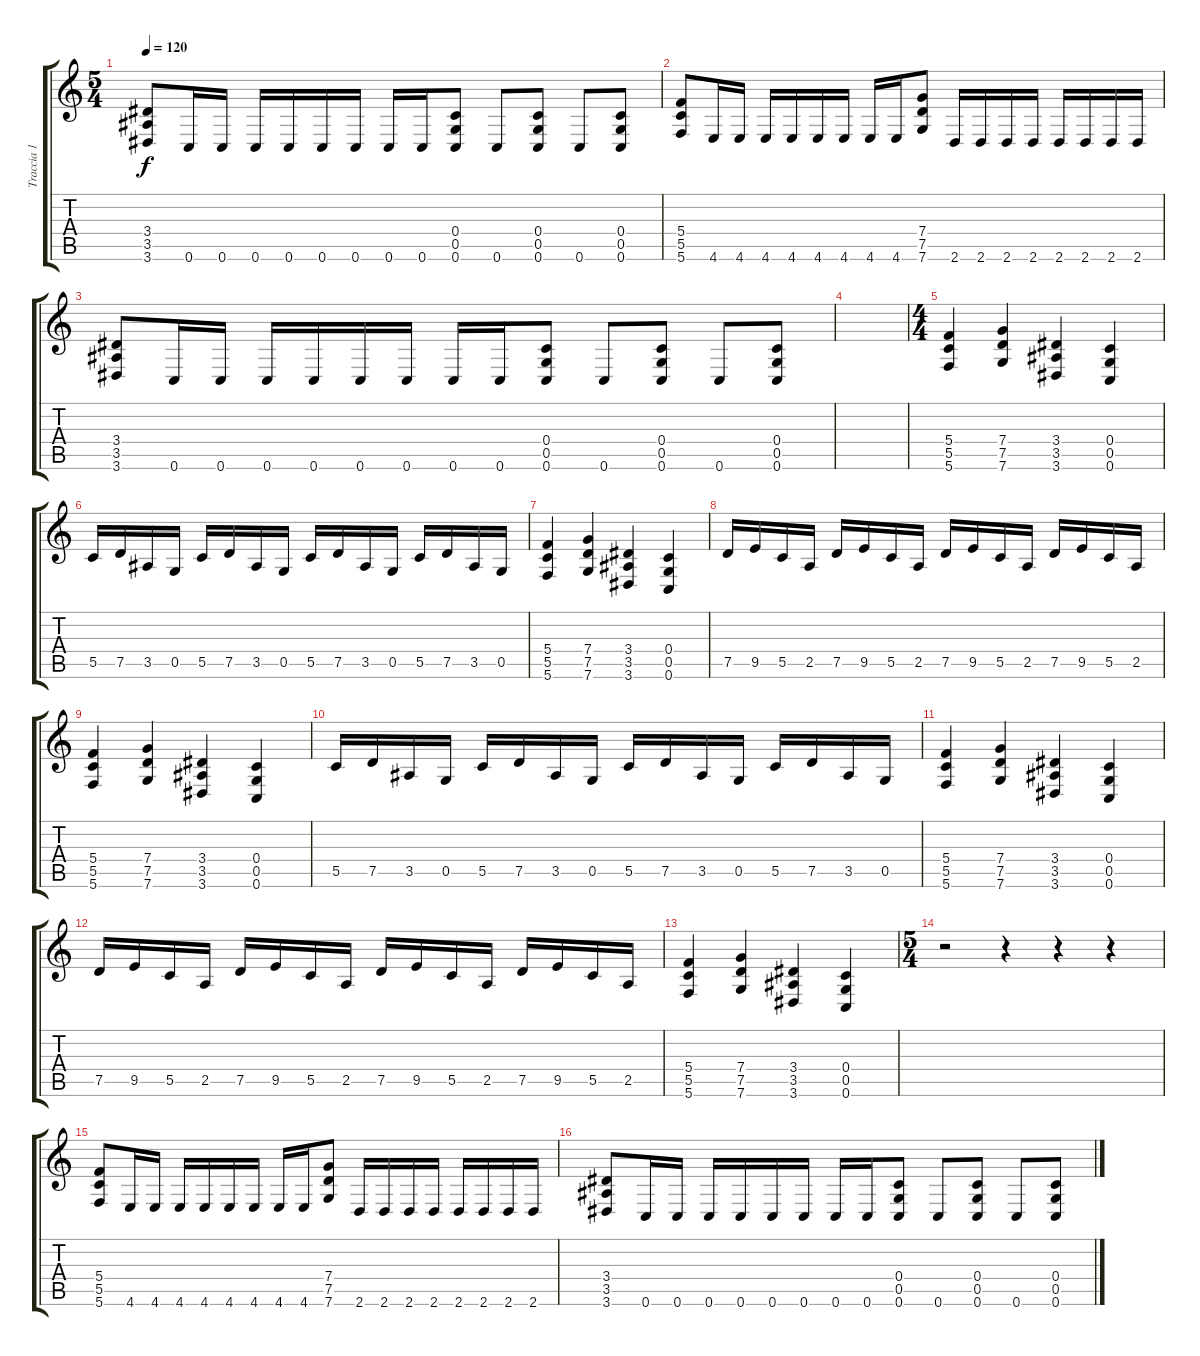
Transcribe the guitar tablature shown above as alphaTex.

\track ("Traccia 1" "Traccia 1") {instrument overdrivenguitar}
\staff {score tabs}
\tuning (D4 A3 F3 C3 G2 C2) {hide}
\ts (5 4)
\tempo 120
\clef g2
\ks c
(3.4 3.5 3.6).8{dy f} 0.6.16 0.6.16 0.6.16 0.6.16 0.6.16 0.6.16 0.6.16 0.6.16 (0.4 0.5 0.6).8 0.6.8 (0.4 0.5 0.6).8 0.6.8 (0.4 0.5 0.6).8 |
(5.4 5.5 5.6).8 4.6.16 4.6.16 4.6.16 4.6.16 4.6.16 4.6.16 4.6.16 4.6.16 (7.4 7.5 7.6).8 2.6.16 2.6.16 2.6.16 2.6.16 2.6.16 2.6.16 2.6.16 2.6.16 |
(3.4 3.5 3.6).8 0.6.16 0.6.16 0.6.16 0.6.16 0.6.16 0.6.16 0.6.16 0.6.16 (0.4 0.5 0.6).8 0.6.8 (0.4 0.5 0.6).8 0.6.8 (0.4 0.5 0.6).8 |
|
\ts (4 4)
(5.4 5.5 5.6).4 (7.4 7.5 7.6).4 (3.4 3.5 3.6).4 (0.4 0.5 0.6).4 |
5.5.16 7.5.16 3.5.16 0.5.16 5.5.16 7.5.16 3.5.16 0.5.16 5.5.16 7.5.16 3.5.16 0.5.16 5.5.16 7.5.16 3.5.16 0.5.16 |
(5.4 5.5 5.6).4 (7.4 7.5 7.6).4 (3.4 3.5 3.6).4 (0.4 0.5 0.6).4 |
7.5.16 9.5.16 5.5.16 2.5.16 7.5.16 9.5.16 5.5.16 2.5.16 7.5.16 9.5.16 5.5.16 2.5.16 7.5.16 9.5.16 5.5.16 2.5.16 |
(5.4 5.5 5.6).4 (7.4 7.5 7.6).4 (3.4 3.5 3.6).4 (0.4 0.5 0.6).4 |
5.5.16 7.5.16 3.5.16 0.5.16 5.5.16 7.5.16 3.5.16 0.5.16 5.5.16 7.5.16 3.5.16 0.5.16 5.5.16 7.5.16 3.5.16 0.5.16 |
(5.4 5.5 5.6).4 (7.4 7.5 7.6).4 (3.4 3.5 3.6).4 (0.4 0.5 0.6).4 |
7.5.16 9.5.16 5.5.16 2.5.16 7.5.16 9.5.16 5.5.16 2.5.16 7.5.16 9.5.16 5.5.16 2.5.16 7.5.16 9.5.16 5.5.16 2.5.16 |
(5.4 5.5 5.6).4 (7.4 7.5 7.6).4 (3.4 3.5 3.6).4 (0.4 0.5 0.6).4 |
\ts (5 4)
r.2 r.4 r.4 r.4 |
(5.4 5.5 5.6).8 4.6.16 4.6.16 4.6.16 4.6.16 4.6.16 4.6.16 4.6.16 4.6.16 (7.4 7.5 7.6).8 2.6.16 2.6.16 2.6.16 2.6.16 2.6.16 2.6.16 2.6.16 2.6.16 |
(3.4 3.5 3.6).8 0.6.16 0.6.16 0.6.16 0.6.16 0.6.16 0.6.16 0.6.16 0.6.16 (0.4 0.5 0.6).8 0.6.8 (0.4 0.5 0.6).8 0.6.8 (0.4 0.5 0.6).8
